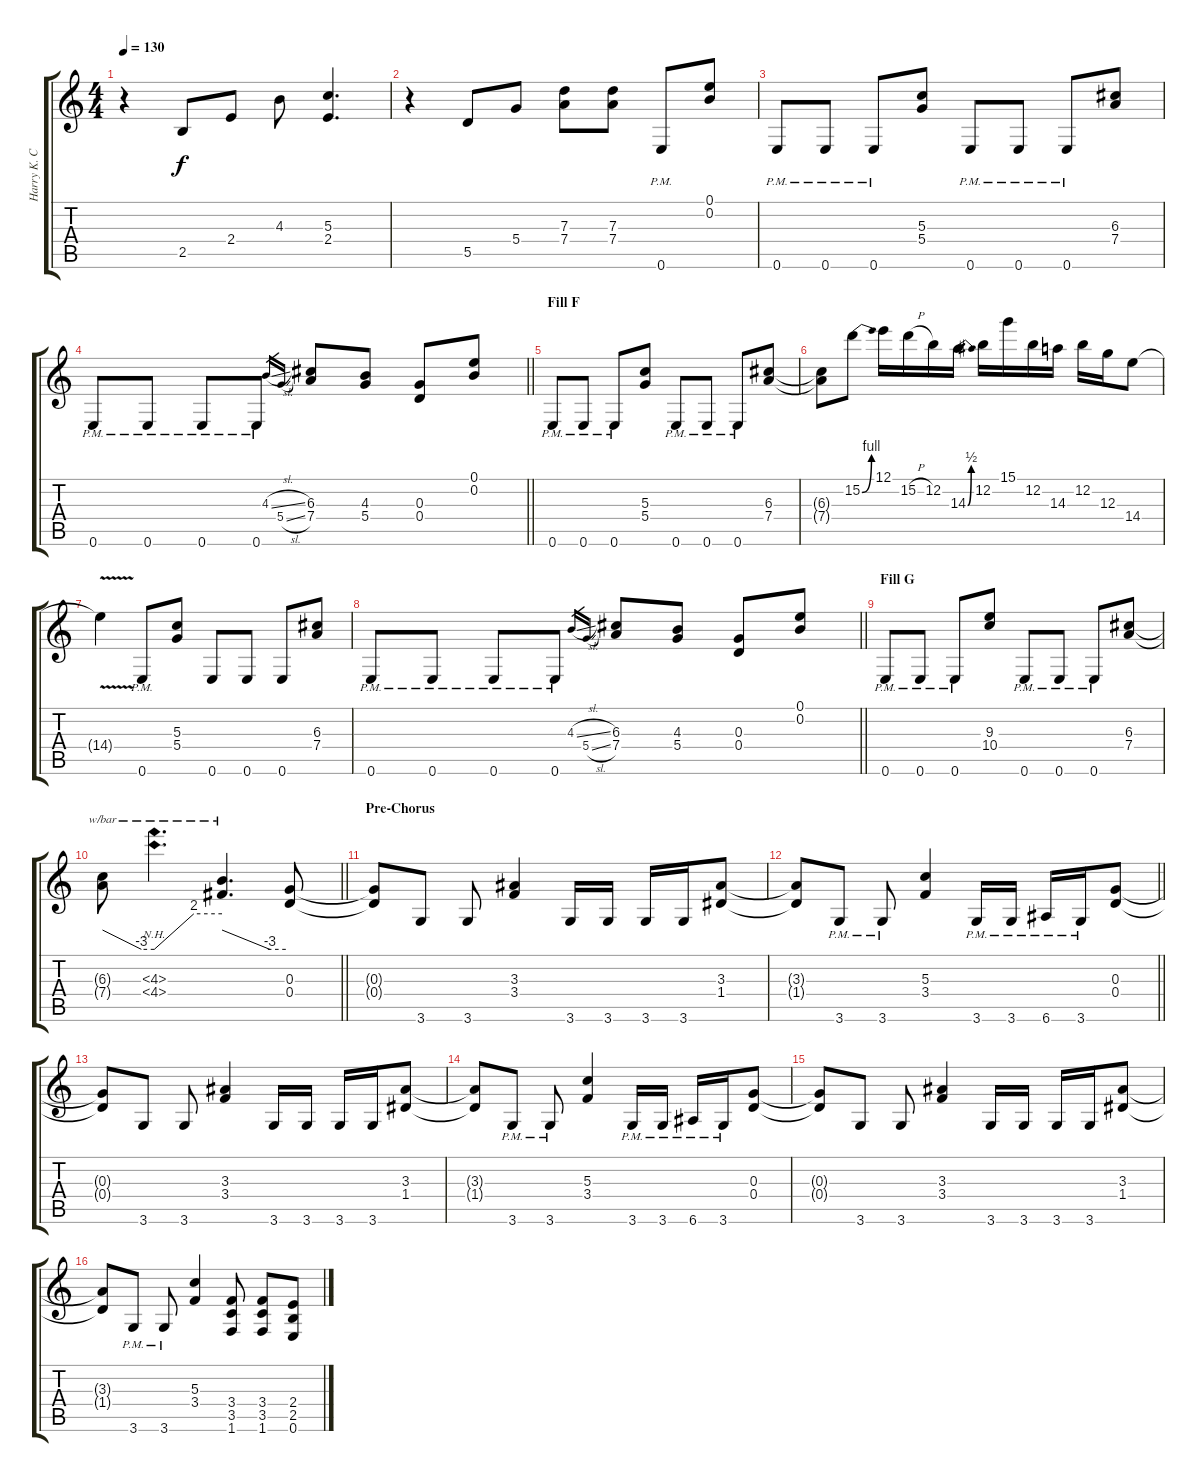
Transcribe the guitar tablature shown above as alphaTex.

\track ("Harry K. Cody" "Harry K. C") {instrument distortionguitar}
\staff {score tabs}
\tuning (E4 B3 G3 D3 A2 E2) {hide}
\ts (4 4)
\tempo 130
\clef g2
\ks c
r.4{dy f} 2.5.8 2.4.8 4.3.8 (5.3 2.4).4{d} |
r.4 5.5.8 5.4.8 (7.3 7.4).8 (7.3 7.4).8 0.6{pm}.8 (0.1 0.2).8 |
0.6{pm}.8 0.6{pm}.8 0.6{pm}.8 (5.3 5.4).8 0.6{pm}.8 0.6{pm}.8 0.6{pm}.8 (6.3 7.4).8 |
\barLineRight lightlight
0.6{pm}.8 0.6{pm}.8 0.6{pm}.8 0.6{pm}.8 4.3{sl}.16{gr} 5.4{sl}.16{gr} (6.3 7.4).8 (4.3 5.4).8 (0.3 0.4).8 (0.1 0.2).8 |
\section ("" "Fill F")
0.6{pm}.8 0.6{pm}.8 0.6{pm}.8 (5.3 5.4).8 0.6{pm}.8 0.6{pm}.8 0.6{pm}.8 (6.3 7.4).8 |
(6.3{t} 7.4{t}).8 15.2{be (bend 0 0 60 4)}.8 12.1.16 15.2{h}.16 12.2.16 14.3{be (bend 0 0 60 2)}.16 12.2.16 15.1.16 12.2.16 14.3.16 12.2.16 12.3.16 14.4.8 |
14.4{v t}.4 0.6{pm}.8 (5.3 5.4).8 0.6.8 0.6.8 0.6.8 (6.3 7.4).8 |
\barLineRight lightlight
0.6{pm}.8 0.6{pm}.8 0.6{pm}.8 0.6{pm}.8 4.3{sl}.16{gr} 5.4{sl}.16{gr} (6.3 7.4).8 (4.3 5.4).8 (0.3 0.4).8 (0.1 0.2).8 |
\section ("" "Fill G")
0.6{pm}.8 0.6{pm}.8 0.6{pm}.8 (9.3 10.4).8 0.6{pm}.8 0.6{pm}.8 0.6{pm}.8 (6.3 7.4).8 |
\barLineRight lightlight
(6.3{t} 7.4{t}).8{tbe (custom default 0 0 45 -12 60 -12)} (4.3{nh} 4.4{nh}).4{d tbe (custom default 0 -12 35 8 60 8)} (4.3{t} 4.4{t}).4{d tbe (custom default 0 0 45 -12 60 -12)} (0.3 0.4).8 |
\section ("" "Pre-Chorus")
(0.3{t} 0.4{t}).8 3.6.8 3.6.8 (3.3 3.4).4 3.6.16 3.6.16 3.6.16 3.6.16 (3.3 1.4).8 |
\barLineRight lightlight
(3.3{t} 1.4{t}).8 3.6{pm}.8 3.6{pm}.8 (5.3 3.4).4 3.6{pm}.16 3.6{pm}.16 6.6{pm}.16 3.6{pm}.16 (0.3 0.4).8 |
(0.3{t} 0.4{t}).8 3.6.8 3.6.8 (3.3 3.4).4 3.6.16 3.6.16 3.6.16 3.6.16 (3.3 1.4).8 |
(3.3{t} 1.4{t}).8 3.6{pm}.8 3.6{pm}.8 (5.3 3.4).4 3.6{pm}.16 3.6{pm}.16 6.6{pm}.16 3.6{pm}.16 (0.3 0.4).8 |
(0.3{t} 0.4{t}).8 3.6.8 3.6.8 (3.3 3.4).4 3.6.16 3.6.16 3.6.16 3.6.16 (3.3 1.4).8 |
(3.3{t} 1.4{t}).8 3.6{pm}.8 3.6{pm}.8 (5.3 3.4).4 (3.4 3.5 1.6).8 (3.4 3.5 1.6).8 (2.4 2.5 0.6).8
